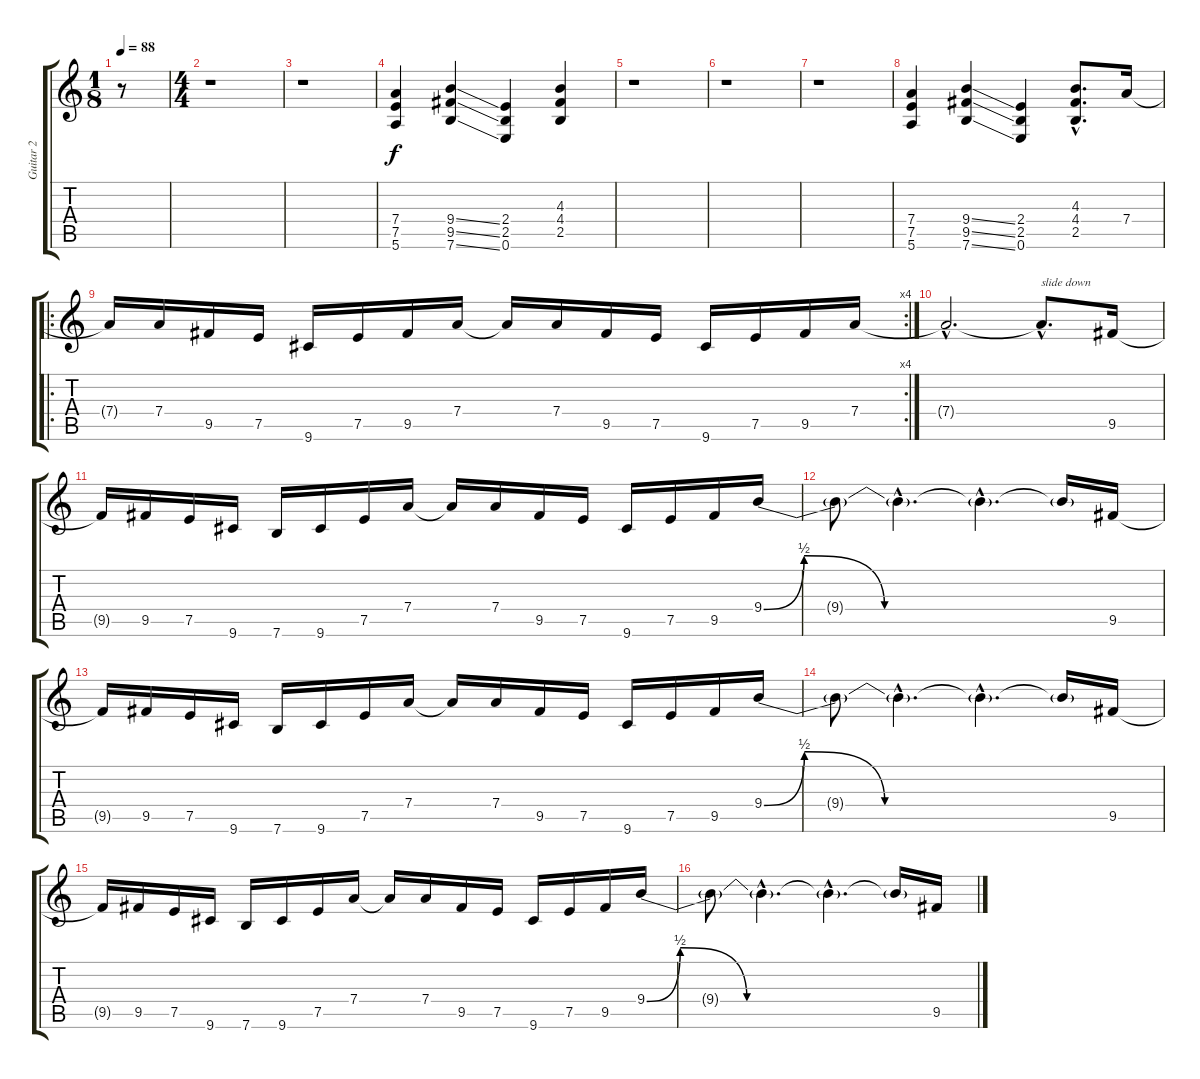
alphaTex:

\track ("Guitar 2" "Guitar 2") {instrument overdrivenguitar}
\staff {score tabs}
\tuning (E4 B3 G3 D3 A2 E2) {hide}
\ts (1 8)
\tempo 88
\clef g2
\ks c
r.8{dy f instrument overdrivenguitar} |
\ts (4 4)
r.1 |
r.1 |
(7.4 7.5 5.6).4 (9.4{ss} 9.5{ss} 7.6{ss}).4 (2.4 2.5 0.6).4 (4.3 4.4 2.5).4 |
r.1 |
r.1 |
r.1 |
(7.4 7.5 5.6).4 (9.4{ss} 9.5{ss} 7.6{ss}).4 (2.4 2.5 0.6).4 (4.3{hac} 4.4{hac} 2.5{hac}).8{d} 7.4.16 |
\ro
\rc 4
7.4{t}.16 7.4.16 9.5.16 7.5.16 9.6.16 7.5.16 9.5.16 7.4.16 7.4{t}.16 7.4.16 9.5.16 7.5.16 9.6.16 7.5.16 9.5.16 7.4.16 |
7.4{hac t}.2{d} 7.4{hac t}.8{d txt "slide down"} 9.5.16 |
9.5{t}.16 9.5.16 7.5.16 9.6.16 7.6.16 9.6.16 7.5.16 7.4.16 7.4{t}.16 7.4.16 9.5.16 7.5.16 9.6.16 7.5.16 9.5.16 9.4{be (custom 0 0 7 2 21 0 30 0 45 0 60 0)}.16 |
9.4{t}.8 9.4{hac t}.4{d} 9.4{hac t}.4{d} 9.4{t}.16 9.5.16 |
9.5{t}.16 9.5.16 7.5.16 9.6.16 7.6.16 9.6.16 7.5.16 7.4.16 7.4{t}.16 7.4.16 9.5.16 7.5.16 9.6.16 7.5.16 9.5.16 9.4{be (custom 0 0 7 2 21 0 30 0 45 0 60 0)}.16 |
9.4{t}.8 9.4{hac t}.4{d} 9.4{hac t}.4{d} 9.4{t}.16 9.5.16 |
9.5{t}.16 9.5.16 7.5.16 9.6.16 7.6.16 9.6.16 7.5.16 7.4.16 7.4{t}.16 7.4.16 9.5.16 7.5.16 9.6.16 7.5.16 9.5.16 9.4{be (custom 0 0 7 2 21 0 30 0 45 0 60 0)}.16 |
9.4{t}.8 9.4{hac t}.4{d} 9.4{hac t}.4{d} 9.4{t}.16 9.5.16
